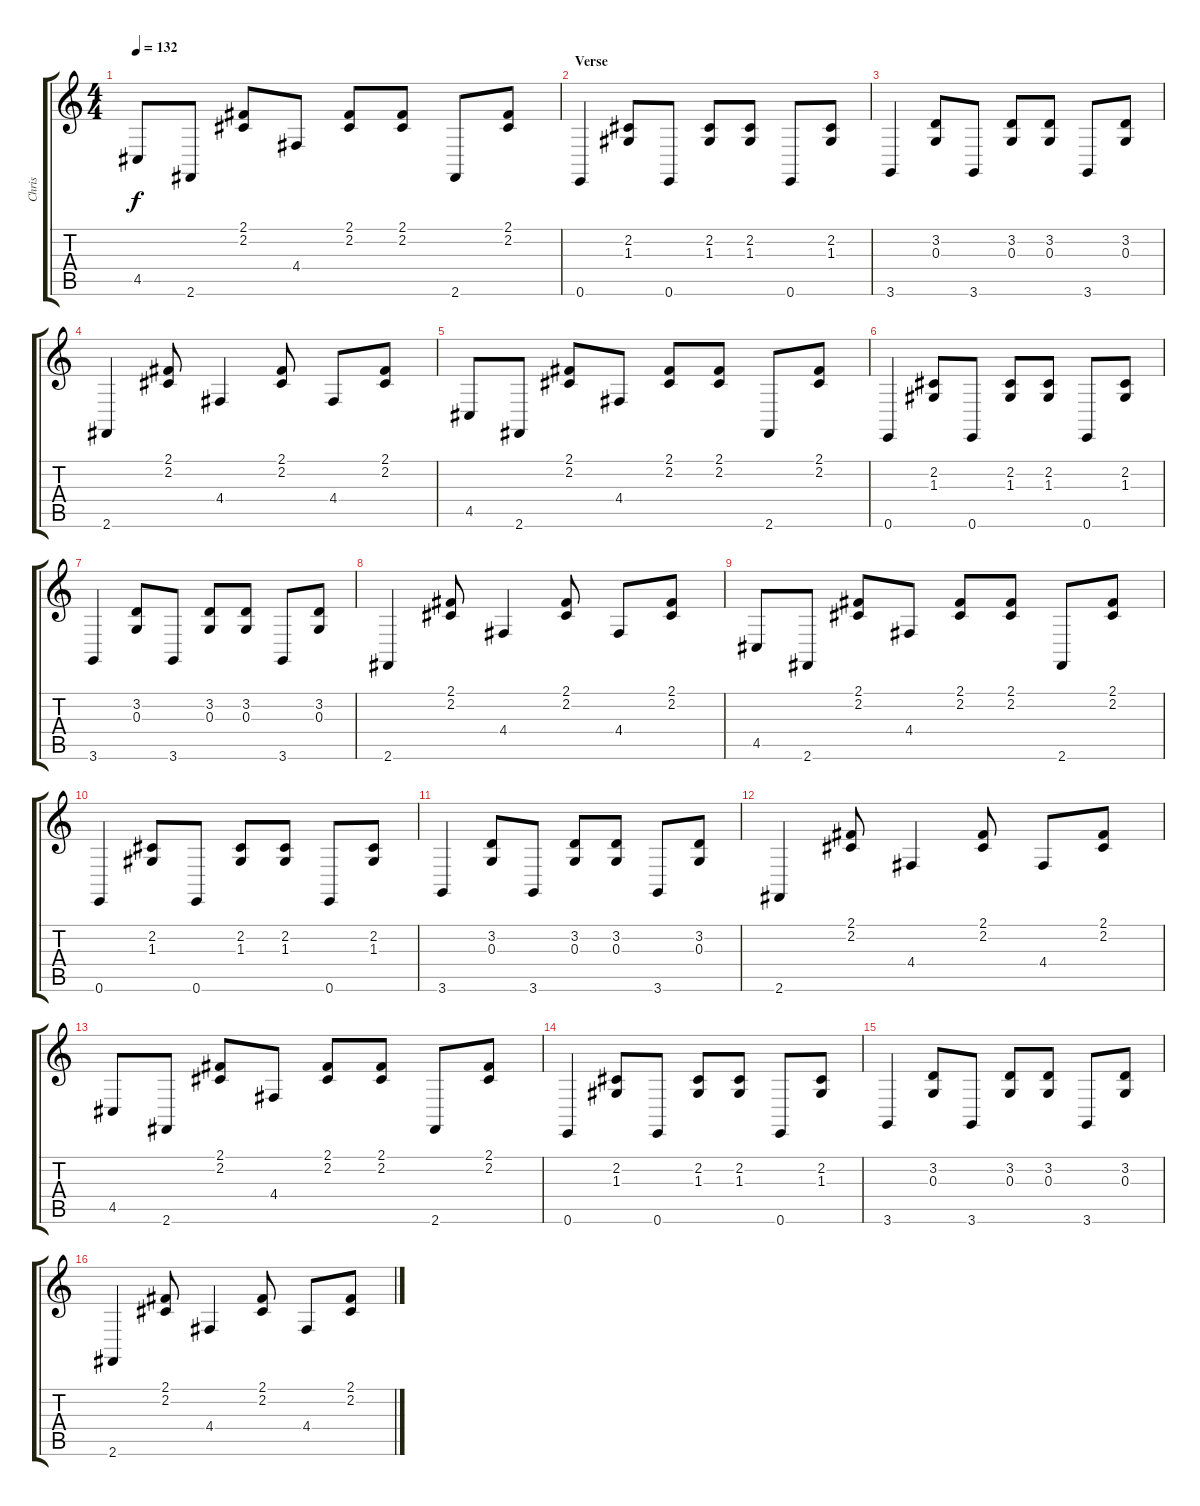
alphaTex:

\track ("Chris" "Chris") {instrument acousticgrandpiano}
\staff {score tabs}
\tuning (E4 B3 G3 D3 A2 E2) {hide}
\ts (4 4)
\tempo 132
\clef g2
\ks c
4.5.8{dy f} 2.6.8 (2.1 2.2).8 4.4.8 (2.1 2.2).8 (2.1 2.2).8 2.6.8 (2.1 2.2).8 |
\section ("" "Verse")
0.6.4 (2.2 1.3).8 0.6.8 (2.2 1.3).8 (2.2 1.3).8 0.6.8 (2.2 1.3).8 |
3.6.4 (3.2 0.3).8 3.6.8 (3.2 0.3).8 (3.2 0.3).8 3.6.8 (3.2 0.3).8 |
2.6.4 (2.1 2.2).8 4.4.4 (2.1 2.2).8 4.4.8 (2.1 2.2).8 |
4.5.8 2.6.8 (2.1 2.2).8 4.4.8 (2.1 2.2).8 (2.1 2.2).8 2.6.8 (2.1 2.2).8 |
0.6.4 (2.2 1.3).8 0.6.8 (2.2 1.3).8 (2.2 1.3).8 0.6.8 (2.2 1.3).8 |
3.6.4 (3.2 0.3).8 3.6.8 (3.2 0.3).8 (3.2 0.3).8 3.6.8 (3.2 0.3).8 |
2.6.4 (2.1 2.2).8 4.4.4 (2.1 2.2).8 4.4.8 (2.1 2.2).8 |
4.5.8 2.6.8 (2.1 2.2).8 4.4.8 (2.1 2.2).8 (2.1 2.2).8 2.6.8 (2.1 2.2).8 |
0.6.4 (2.2 1.3).8 0.6.8 (2.2 1.3).8 (2.2 1.3).8 0.6.8 (2.2 1.3).8 |
3.6.4 (3.2 0.3).8 3.6.8 (3.2 0.3).8 (3.2 0.3).8 3.6.8 (3.2 0.3).8 |
2.6.4 (2.1 2.2).8 4.4.4 (2.1 2.2).8 4.4.8 (2.1 2.2).8 |
4.5.8 2.6.8 (2.1 2.2).8 4.4.8 (2.1 2.2).8 (2.1 2.2).8 2.6.8 (2.1 2.2).8 |
0.6.4 (2.2 1.3).8 0.6.8 (2.2 1.3).8 (2.2 1.3).8 0.6.8 (2.2 1.3).8 |
3.6.4 (3.2 0.3).8 3.6.8 (3.2 0.3).8 (3.2 0.3).8 3.6.8 (3.2 0.3).8 |
2.6.4 (2.1 2.2).8 4.4.4 (2.1 2.2).8 4.4.8 (2.1 2.2).8
